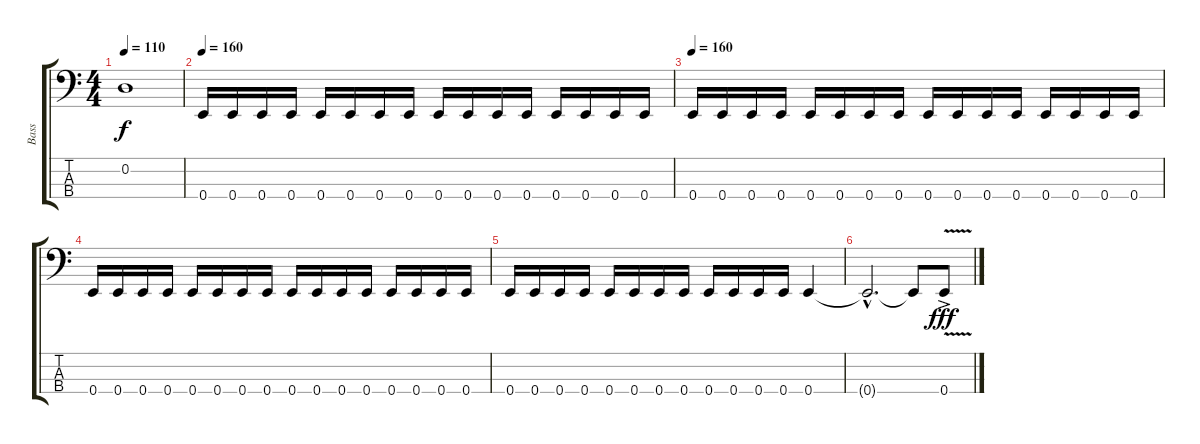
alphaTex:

\track ("Bass" "Bass") {instrument electricbassfinger}
\staff {score tabs}
\tuning (G2 D2 A1 E1) {hide}
\ts (4 4)
\tempo 110
\clef f4
\ks c
0.2.1{dy f} |
\tempo 160
0.4.16 0.4.16 0.4.16 0.4.16 0.4.16 0.4.16 0.4.16 0.4.16 0.4.16 0.4.16 0.4.16 0.4.16 0.4.16 0.4.16 0.4.16 0.4.16 |
\tempo 160
0.4.16 0.4.16 0.4.16 0.4.16 0.4.16 0.4.16 0.4.16 0.4.16 0.4.16 0.4.16 0.4.16 0.4.16 0.4.16 0.4.16 0.4.16 0.4.16 |
0.4.16 0.4.16 0.4.16 0.4.16 0.4.16 0.4.16 0.4.16 0.4.16 0.4.16 0.4.16 0.4.16 0.4.16 0.4.16 0.4.16 0.4.16 0.4.16 |
0.4.16 0.4.16 0.4.16 0.4.16 0.4.16 0.4.16 0.4.16 0.4.16 0.4.16 0.4.16 0.4.16 0.4.16 0.4.4 |
0.4{hac t}.2{d} 0.4{t}.8 0.4{v ac}.8{dy fff}
